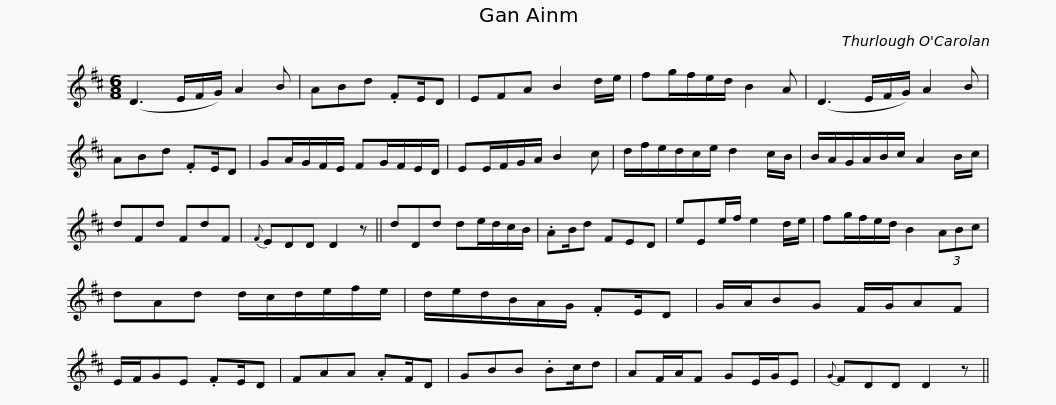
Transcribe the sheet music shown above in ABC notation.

X:1
L:1/8
M:6/8
I:linebreak $
K:D
V:1 treble
V:1
 (D3 E/F/G/) A2 B | ABd .FE/D | EFA B2 d/e/ | fg/f/e/d/ B2 A | (D3 E/F/G/) A2 B | %5
 ABd .FE/D |$ GA/G/F/E/ FG/F/E/D/ | EE/F/G/A/ B2 c | d/f/e/d/c/e/ d2 c/B/ | B/A/G/A/B/c/ A2 B/c/ | %10
 dFd FdF |{F} EDD D2 z ||$ dDd de/d/c/B/ | .AB/d FED | eEe/f/ e2 d/e/ | %15
 fg/f/e/d/ B2 (3ABc | dAd d/c/d/e/f/e/ | d/e/d/B/A/G/ .FE/D |$ G/A/BG F/G/AF | E/F/GE .FE/D | %20
 FAA .AF/D | GBB .Bc/d | AF/A/F GE/G/E |{G} FDD D2 z || %24
